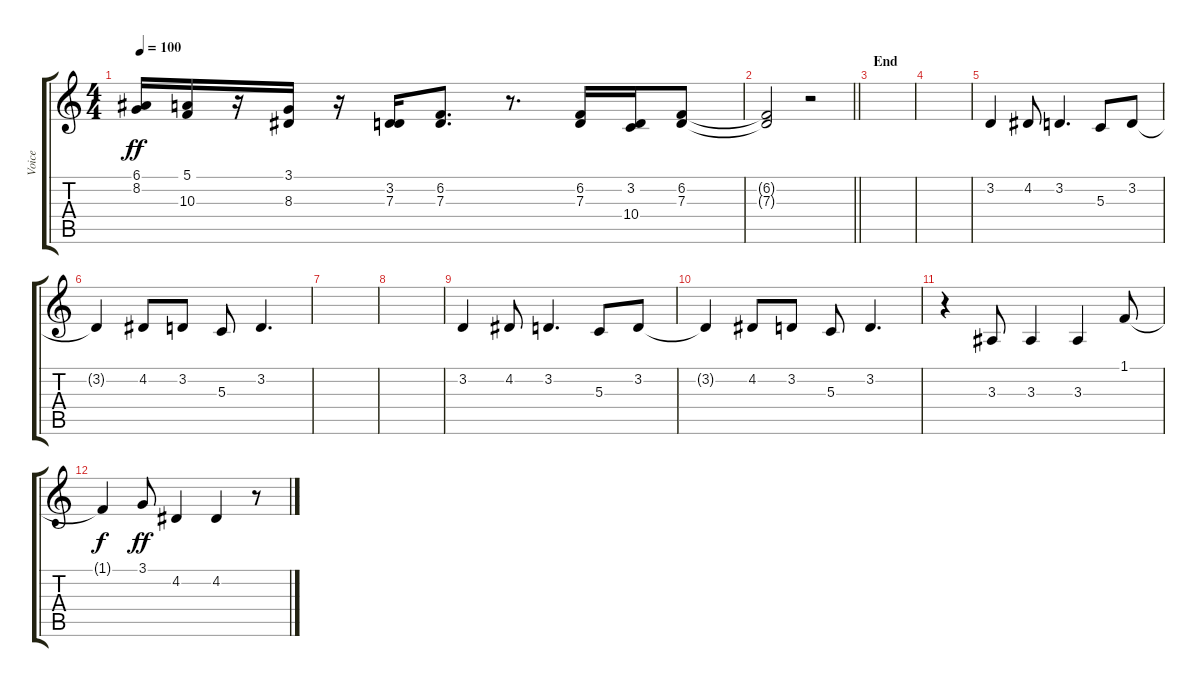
\track ("Voice" "Voice") {instrument harmonica}
\staff {score tabs}
\tuning (E4 B3 G3 D3 A2 E2) {hide}
\ts (4 4)
\tempo 100
\clef g2
\ks c
(6.1 8.2).16{dy ff} (5.1 10.3).16 r.16 (3.1 8.3).16 r.16 (3.2 7.3).16 (6.2 7.3).8{d} r.8{d} (6.2 7.3).16 (3.2 10.4).16 (6.2 7.3).8{volume 16} |
\barLineRight lightlight
(6.2{t} 7.3{t}).2 r.2 |
\section ("" "End")
|
|
3.2.4 4.2.8 3.2.4{d} 5.3.8 3.2.8 |
3.2{t}.4 4.2.8 3.2.8 5.3.8 3.2.4{d} |
|
|
3.2.4 4.2.8 3.2.4{d} 5.3.8 3.2.8 |
3.2{t}.4 4.2.8 3.2.8 5.3.8 3.2.4{d} |
r.4 3.3.8 3.3.4 3.3.4 1.1.8 |
1.1{t}.4{dy f} 3.1.8{dy ff} 4.2.4 4.2.4 r.8
